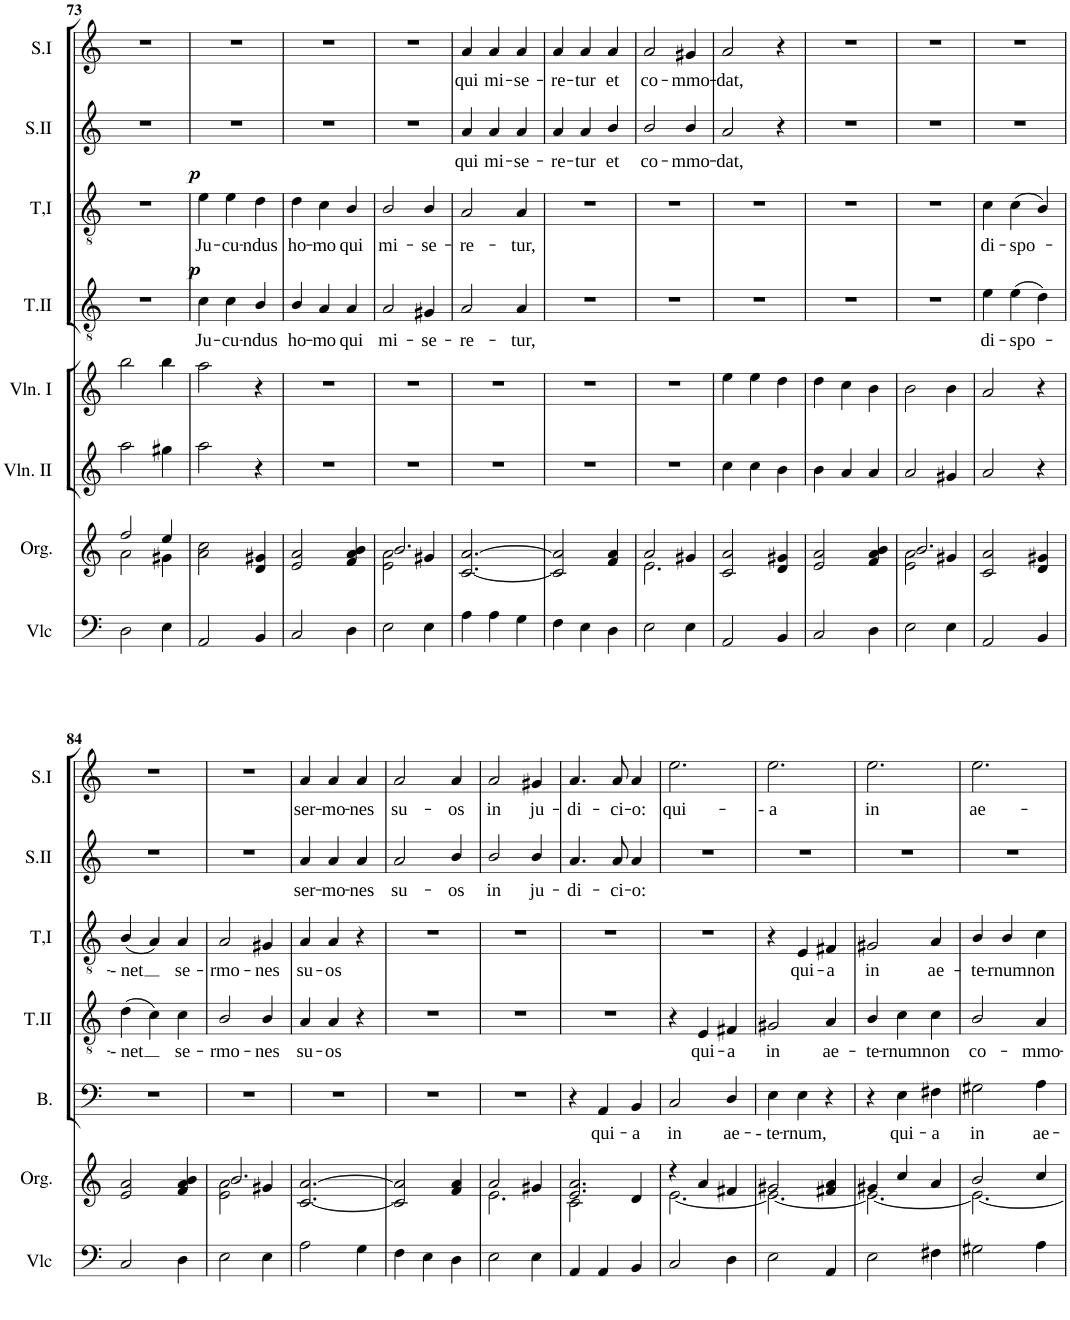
**kern	**kern	**kern	**kern	**kern	**text	**kern	**text	**dynam	**kern	**text	**dynam	**kern	**text	**kern	**text
*part9	*part8	*part7	*part6	*part5	*part5	*part4	*part4	*part4	*part3	*part3	*part3	*part2	*part2	*part1	*part1
*staff9	*staff8	*staff7	*staff6	*staff5	*staff5	*staff4	*staff4	*staff4	*staff3	*staff3	*staff3	*staff2	*staff2	*staff1	*staff1
*I"Violoncelle	*I"Orgue	*I"Violin II	*I"Violin I	*I"Bass	*	*I"Tenor II	*	*	*I"Tenor I	*	*	*I"Soprano II	*	*I"Soprano I	*
*I'Vlc	*I'Org.	*I'Vln. II	*I'Vln. I	*I'B.	*	*I'T.II	*	*	*I'T,I	*	*	*I'S.II	*	*I'S.I	*
!!LO:PB:g=z
*clefF4	*clefG2	*clefG2	*clefG2	*clefF4	*	*clefGv2	*	*	*clefGv2	*	*	*clefG2	*	*clefG2	*
*	*	*	*	*	*	*Trd7c12	*	*	*Trd7c12	*	*	*	*	*	*
*k[]	*k[]	*k[]	*k[]	*k[]	*	*k[]	*	*	*k[]	*	*	*k[]	*	*k[]	*
*M3/4	*M3/4	*M3/4	*M3/4	*M3/4	*	*M3/4	*	*	*M3/4	*	*	*M3/4	*	*M3/4	*
=73	=73	=73	=73	=73	=73	=73	=73	=73	=73	=73	=73	=73	=73	=73	=73
*	*^	*	*	*	*	*	*	*	*	*	*	*	*	*	*
2D\	2ff/	2a\	2aa\	2bb\	2.r	.	2.r	.	.	2.r	.	.	2.r	.	2.r	.
4E\	4ee/	4g#X\	4gg#X\	4bb\	.	.	.	.	.	.	.	.	.	.	.	.
=74	=74	=74	=74	=74	=74	=74	=74	=74	=74	=74	=74	=74	=74	=74	=74	=74
!	!	!	!	!	!	!	!	!LO:LY:b	!LO:DY:a	!	!LO:LY:b	!LO:DY:a	!	!	!	!
*	*v	*v	*	*	*	*	*	*	*	*	*	*	*	*	*	*
2AA/	2a\ 2cc\	2aa\	2aa\	2.r	.	4c\	Ju-	p	4e\	Ju-	p	2.r	.	2.r	.
!	!	!	!	!	!	!	!LO:LY:b	!	!	!LO:LY:b	!	!	!	!	!
.	.	.	.	.	.	4c\	-cu-	.	4e\	-cu-	.	.	.	.	.
!	!	!	!	!	!	!	!LO:LY:b	!	!	!LO:LY:b	!	!	!	!	!
4BB/	4d/ 4g#X/	4r	4r	.	.	4B/	-ndus	.	4d\	-ndus	.	.	.	.	.
=75	=75	=75	=75	=75	=75	=75	=75	=75	=75	=75	=75	=75	=75	=75	=75
!	!	!	!	!	!	!	!LO:LY:b	!	!	!LO:LY:b	!	!	!	!	!
2C/	2e/ 2a/	2.r	2.r	2.r	.	4B/	ho-	.	4d\	ho-	.	2.r	.	2.r	.
!	!	!	!	!	!	!	!LO:LY:b	!	!	!LO:LY:b	!	!	!	!	!
.	.	.	.	.	.	4A/	-mo	.	4c\	-mo	.	.	.	.	.
!	!	!	!	!	!	!	!LO:LY:b	!	!	!LO:LY:b	!	!	!	!	!
4D\	4f/ 4a/ 4b/	.	.	.	.	4A/	qui	.	4B/	qui	.	.	.	.	.
=76	=76	=76	=76	=76	=76	=76	=76	=76	=76	=76	=76	=76	=76	=76	=76
*	*^	*	*	*	*	*	*	*	*	*	*	*	*	*	*
!	!	!	!	!	!	!	!	!LO:LY:b	!	!	!LO:LY:b	!	!	!	!	!
2E\	2.b/	2e\ 2a\	2.r	2.r	2.r	.	2A/	mi-	.	2B/	mi-	.	2.r	.	2.r	.
!	!	!	!	!	!	!	!	!LO:LY:b	!	!	!LO:LY:b	!	!	!	!	!
4E\	.	4g#X/	.	.	.	.	4G#X/	-se-	.	4B/	-se-	.	.	.	.	.
=77	=77	=77	=77	=77	=77	=77	=77	=77	=77	=77	=77	=77	=77	=77	=77	=77
!	!	!	!	!	!	!	!	!LO:LY:b	!	!	!LO:LY:b	!	!	!LO:LY:b	!	!LO:LY:b
*	*v	*v	*	*	*	*	*	*	*	*	*	*	*	*	*	*
4A\	[2.c/ [2.a/	2.r	2.r	2.r	.	2A/	-re-	.	2A/	-re-	.	4a/	qui	4a/	qui
!	!	!	!	!	!	!	!	!	!	!	!	!	!LO:LY:b	!	!LO:LY:b
4A\	.	.	.	.	.	.	.	.	.	.	.	4a/	mi-	4a/	mi-
!	!	!	!	!	!	!	!LO:LY:b	!	!	!LO:LY:b	!	!	!LO:LY:b	!	!LO:LY:b
4G\	.	.	.	.	.	4A/	-tur,	.	4A/	-tur,	.	4a/	-se-	4a/	-se-
=78	=78	=78	=78	=78	=78	=78	=78	=78	=78	=78	=78	=78	=78	=78	=78
!	!	!	!	!	!	!	!	!	!	!	!	!	!LO:LY:b	!	!LO:LY:b
4F\	2c/] 2a/]	2.r	2.r	2.r	.	2.r	.	.	2.r	.	.	4a/	-re-	4a/	-re-
!	!	!	!	!	!	!	!	!	!	!	!	!	!LO:LY:b	!	!LO:LY:b
4E\	.	.	.	.	.	.	.	.	.	.	.	4a/	-tur	4a/	-tur
!	!	!	!	!	!	!	!	!	!	!	!	!	!LO:LY:b	!	!LO:LY:b
4D\	4f/ 4a/	.	.	.	.	.	.	.	.	.	.	4b/	et	4a/	et
=79	=79	=79	=79	=79	=79	=79	=79	=79	=79	=79	=79	=79	=79	=79	=79
*	*^	*	*	*	*	*	*	*	*	*	*	*	*	*	*
!	!	!	!	!	!	!	!	!	!	!	!	!	!	!LO:LY:b	!	!LO:LY:b
2E\	2a/	2.e\	2.r	2.r	2.r	.	2.r	.	.	2.r	.	.	2b/	co-	2a/	co-
!	!	!	!	!	!	!	!	!	!	!	!	!	!	!LO:LY:b	!	!LO:LY:b
4E\	4g#X/	.	.	.	.	.	.	.	.	.	.	.	4b/	-mmo-	4g#X/	-mmo-
*	*v	*v	*	*	*	*	*	*	*	*	*	*	*	*	*	*
=80	=80	=80	=80	=80	=80	=80	=80	=80	=80	=80	=80	=80	=80	=80	=80
!	!	!	!	!	!	!	!	!	!	!	!	!	!LO:LY:b	!	!LO:LY:b
2AA/	2c/ 2a/	4cc\	4ee\	2.r	.	2.r	.	.	2.r	.	.	2a/	-dat,	2a/	-dat,
.	.	4cc\	4ee\	.	.	.	.	.	.	.	.	.	.	.	.
4BB/	4d/ 4g#X/	4b\	4dd\	.	.	.	.	.	.	.	.	4r	.	4r	.
=81	=81	=81	=81	=81	=81	=81	=81	=81	=81	=81	=81	=81	=81	=81	=81
2C/	2e/ 2a/	4b\	4dd\	2.r	.	2.r	.	.	2.r	.	.	2.r	.	2.r	.
.	.	4a/	4cc\	.	.	.	.	.	.	.	.	.	.	.	.
4D\	4f/ 4a/ 4b/	4a/	4b\	.	.	.	.	.	.	.	.	.	.	.	.
=82	=82	=82	=82	=82	=82	=82	=82	=82	=82	=82	=82	=82	=82	=82	=82
*	*^	*	*	*	*	*	*	*	*	*	*	*	*	*	*
2E\	2.b/	2e\ 2a\	2a/	2b\	2.r	.	2.r	.	.	2.r	.	.	2.r	.	2.r	.
4E\	.	4g#X/	4g#X/	4b\	.	.	.	.	.	.	.	.	.	.	.	.
=83	=83	=83	=83	=83	=83	=83	=83	=83	=83	=83	=83	=83	=83	=83	=83	=83
!	!	!	!	!	!	!	!	!LO:LY:b	!	!	!LO:LY:b	!	!	!	!	!
*	*v	*v	*	*	*	*	*	*	*	*	*	*	*	*	*	*
2AA/	2c/ 2a/	2a/	2a/	2.r	.	4e\	di-	.	4c\	di-	.	2.r	.	2.r	.
!	!	!	!	!	!	!	!LO:LY:b	!	!	!LO:LY:b	!	!	!	!	!
.	.	.	.	.	.	(4e\	-spo-	.	(4c\	-spo-	.	.	.	.	.
4BB/	4d/ 4g#X/	4r	4r	.	.	4d\)	.	.	4B/)	.	.	.	.	.	.
!!LO:LB:g=z
=84	=84	=84	=84	=84	=84	=84	=84	=84	=84	=84	=84	=84	=84	=84	=84
!	!	!	!	!	!	!	!LO:LY:b	!	!	!LO:LY:b	!	!	!	!	!
2C/	2e/ 2a/	2.r	2.r	2.r	.	(4d\	-- net	.	(4B/	-- net	.	2.r	.	2.r	.
.	.	.	.	.	.	4c\)	.	.	4A/)	.	.	.	.	.	.
!	!	!	!	!	!	!	!LO:LY:b	!	!	!LO:LY:b	!	!	!	!	!
4D\	4f/ 4a/ 4b/	.	.	.	.	4c\	se-	.	4A/	se-	.	.	.	.	.
=85	=85	=85	=85	=85	=85	=85	=85	=85	=85	=85	=85	=85	=85	=85	=85
*	*^	*	*	*	*	*	*	*	*	*	*	*	*	*	*
!	!	!	!	!	!	!	!	!LO:LY:b	!	!	!LO:LY:b	!	!	!	!	!
2E\	2.b/	2e\ 2a\	2.r	2.r	2.r	.	2B/	-rmo-	.	2A/	-rmo-	.	2.r	.	2.r	.
!	!	!	!	!	!	!	!	!LO:LY:b	!	!	!LO:LY:b	!	!	!	!	!
4E\	.	4g#X/	.	.	.	.	4B/	-nes	.	4G#X/	-nes	.	.	.	.	.
=86	=86	=86	=86	=86	=86	=86	=86	=86	=86	=86	=86	=86	=86	=86	=86	=86
!	!	!	!	!	!	!	!	!LO:LY:b	!	!	!LO:LY:b	!	!	!LO:LY:b	!	!LO:LY:b
*	*v	*v	*	*	*	*	*	*	*	*	*	*	*	*	*	*
2A\	[2.c/ [2.a/	2.r	2.r	2.r	.	4A/	su-	.	4A/	su-	.	4a/	ser-	4a/	ser-
!	!	!	!	!	!	!	!LO:LY:b	!	!	!LO:LY:b	!	!	!LO:LY:b	!	!LO:LY:b
.	.	.	.	.	.	4A/	-os	.	4A/	-os	.	4a/	-mo-	4a/	-mo-
!	!	!	!	!	!	!	!	!	!	!	!	!	!LO:LY:b	!	!LO:LY:b
4G\	.	.	.	.	.	4r	.	.	4r	.	.	4a/	-nes	4a/	-nes
=87	=87	=87	=87	=87	=87	=87	=87	=87	=87	=87	=87	=87	=87	=87	=87
!	!	!	!	!	!	!	!	!	!	!	!	!	!LO:LY:b	!	!LO:LY:b
4F\	2c/] 2a/]	2.r	2.r	2.r	.	2.r	.	.	2.r	.	.	2a/	su-	2a/	su-
4E\	.	.	.	.	.	.	.	.	.	.	.	.	.	.	.
!	!	!	!	!	!	!	!	!	!	!	!	!	!LO:LY:b	!	!LO:LY:b
4D\	4f/ 4a/	.	.	.	.	.	.	.	.	.	.	4b/	-os	4a/	-os
=88	=88	=88	=88	=88	=88	=88	=88	=88	=88	=88	=88	=88	=88	=88	=88
*	*^	*	*	*	*	*	*	*	*	*	*	*	*	*	*
!	!	!	!	!	!	!	!	!	!	!	!	!	!	!LO:LY:b	!	!LO:LY:b
2E\	2a/	2.e\	2.r	2.r	2.r	.	2.r	.	.	2.r	.	.	2b/	in	2a/	in
!	!	!	!	!	!	!	!	!	!	!	!	!	!	!LO:LY:b	!	!LO:LY:b
4E\	4g#X/	.	.	.	.	.	.	.	.	.	.	.	4b/	ju-	4g#X/	ju-
=89	=89	=89	=89	=89	=89	=89	=89	=89	=89	=89	=89	=89	=89	=89	=89	=89
!	!	!	!	!	!	!	!	!	!	!	!	!	!	!LO:LY:b	!	!LO:LY:b
4AA/	2.e/ 2.a/	2c\	2.r	2.r	4r	.	2.r	.	.	2.r	.	.	4.a/	-di-	4.a/	-di-
!	!	!	!	!	!	!LO:LY:b	!	!	!	!	!	!	!	!	!	!
4AA/	.	.	.	.	4AA/	qui-	.	.	.	.	.	.	.	.	.	.
!	!	!	!	!	!	!	!	!	!	!	!	!	!	!LO:LY:b	!	!LO:LY:b
.	.	.	.	.	.	.	.	.	.	.	.	.	8a/	-ci-	8a/	-ci-
!	!	!	!	!	!	!LO:LY:b	!	!	!	!	!	!	!	!LO:LY:b	!	!LO:LY:b
4BB/	.	4d/	.	.	4BB/	-a	.	.	.	.	.	.	4a/	-o:	4a/	-o:
=90	=90	=90	=90	=90	=90	=90	=90	=90	=90	=90	=90	=90	=90	=90	=90	=90
!	!	!	!	!	!	!LO:LY:b	!	!	!	!	!	!	!	!	!	!LO:LY:b
2C/	4r	[2.e\	2.r	2.r	2C/	in	4r	.	.	2.r	.	.	2.r	.	2.ee\	qui-
!	!	!	!	!	!	!	!	!LO:LY:b	!	!	!	!	!	!	!	!
.	4a/	.	.	.	.	.	4E/	qui-	.	.	.	.	.	.	.	.
!	!	!	!	!	!	!LO:LY:b	!	!LO:LY:b	!	!	!	!	!	!	!	!
4D\	4f#X/	.	.	.	4D/	ae-	4F#X/	-a	.	.	.	.	.	.	.	.
=91	=91	=91	=91	=91	=91	=91	=91	=91	=91	=91	=91	=91	=91	=91	=91	=91
!	!	!	!	!	!	!LO:LY:b	!	!LO:LY:b	!	!	!	!	!	!	!	!LO:LY:b
2E\	2g#X/	2.e\_	2.r	2.r	4E\	-- te-	2G#X/	in	.	4r	.	.	2.r	.	2.ee\	-- a
!	!	!	!	!	!	!LO:LY:b	!	!	!	!	!LO:LY:b	!	!	!	!	!
.	.	.	.	.	4E\	-rnum,	.	.	.	4E/	qui-	.	.	.	.	.
!	!	!	!	!	!	!	!	!LO:LY:b	!	!	!LO:LY:b	!	!	!	!	!
4AA/	4f#X/ 4a/	.	.	.	4r	.	4A/	ae-	.	4F#X/	-a	.	.	.	.	.
=92	=92	=92	=92	=92	=92	=92	=92	=92	=92	=92	=92	=92	=92	=92	=92	=92
!	!	!	!	!	!	!	!	!LO:LY:b	!	!	!LO:LY:b	!	!	!	!	!LO:LY:b
2E\	4g#X/	2.e\_	2.r	2.r	4r	.	4B/	-te-	.	2G#X/	in	.	2.r	.	2.ee\	in
!	!	!	!	!	!	!LO:LY:b	!	!LO:LY:b	!	!	!	!	!	!	!	!
.	4cc/	.	.	.	4E\	qui-	4c\	-rnum	.	.	.	.	.	.	.	.
!	!	!	!	!	!	!LO:LY:b	!	!LO:LY:b	!	!	!LO:LY:b	!	!	!	!	!
4F#X\	4a/	.	.	.	4F#X\	-a	4c\	non	.	4A/	ae-	.	.	.	.	.
=93	=93	=93	=93	=93	=93	=93	=93	=93	=93	=93	=93	=93	=93	=93	=93	=93
!	!	!	!	!	!	!LO:LY:b	!	!LO:LY:b	!	!	!LO:LY:b	!	!	!	!	!LO:LY:b
2G#X\	2b/	2.e\_	2.r	2.r	2G#X\	in	2B/	co-	.	4B/	-te-	.	2.r	.	2.ee\	ae-
!	!	!	!	!	!	!	!	!	!	!	!LO:LY:b	!	!	!	!	!
.	.	.	.	.	.	.	.	.	.	4B/	-rnum	.	.	.	.	.
!	!	!	!	!	!	!LO:LY:b	!	!LO:LY:b	!	!	!LO:LY:b	!	!	!	!	!
4A\	4cc/	.	.	.	4A\	ae-	4A/	-mmo-	.	4c\	non	.	.	.	.	.
*	*v	*v	*	*	*	*	*	*	*	*	*	*	*	*	*	*
=	=	=	=	=	=	=	=	=	=	=	=	=	=	=	=
*-	*-	*-	*-	*-	*-	*-	*-	*-	*-	*-	*-	*-	*-	*-	*-
